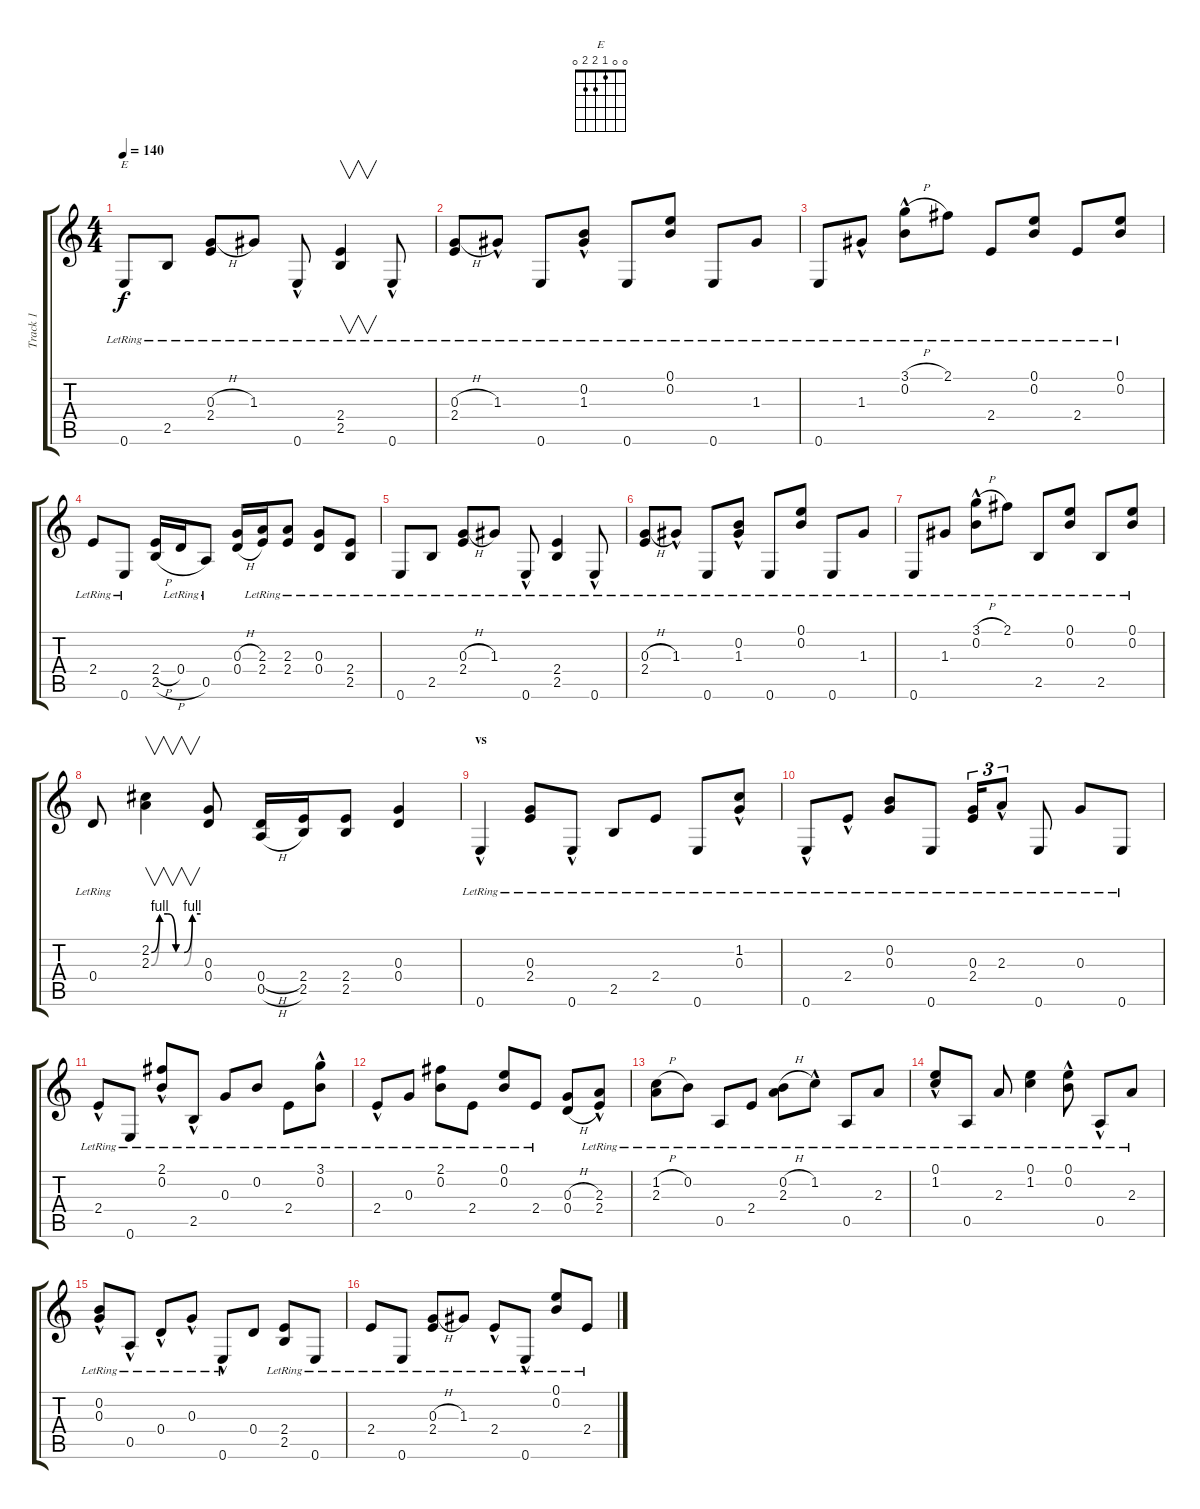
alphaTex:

\track ("Track 1" "Track 1") {instrument acousticguitarsteel}
\staff {score tabs}
\tuning (E4 B3 G3 D3 A2 E2) {hide}
\chord ("E" 0 0 1 2 2 0)
\ts (4 4)
\section ("" "")
\tempo 140
\clef g2
\ks c
0.6{lr}.8{ch "E" dy f} 2.5{lr}.8 (0.3{h} 2.4{lr}).8 1.3{lr}.8 0.6{hac lr}.8 (2.4{lr} 2.5{lr}).4{v} 0.6{hac lr}.8 |
(0.3{h} 2.4{lr}).8 1.3{hac lr}.8 0.6{lr}.8 (0.2{hac lr} 1.3{lr}).8 0.6{lr}.8 (0.1{lr} 0.2{lr}).8 0.6{lr}.8 1.3{lr}.8 |
0.6{lr}.8 1.3{hac lr}.8 (3.1{h} 0.2{hac lr}).8 2.1{lr}.8 2.4{lr}.8 (0.1{lr} 0.2{lr}).8 2.4{lr}.8 (0.1{lr} 0.2{lr}).8 |
2.4{lr}.8 0.6{lr}.8 (2.4{h} 2.5{h}).16 0.4{lr}.16 0.5{lr}.8 (0.3{h} 0.4{h}).16 (2.3{lr} 2.4{lr}).16 (2.3{lr} 2.4{lr}).8 (0.3{lr} 0.4{lr}).8 (2.4{lr} 2.5{lr}).8 |
0.6{lr}.8 2.5{lr}.8 (0.3{h} 2.4{lr}).8 1.3{lr}.8 0.6{hac lr}.8 (2.4{lr} 2.5{lr}).4 0.6{hac lr}.8 |
(0.3{h} 2.4{lr}).8 1.3{hac lr}.8 0.6{lr}.8 (0.2{hac lr} 1.3{lr}).8 0.6{lr}.8 (0.1{lr} 0.2{lr}).8 0.6{lr}.8 1.3{lr}.8 |
0.6{lr}.8 1.3{lr}.8 (3.1{h} 0.2{hac lr}).8 2.1{lr}.8 2.5{lr}.8 (0.1{lr} 0.2{lr}).8 2.5{lr}.8 (0.1{lr} 0.2{lr}).8 |
0.4{lr}.8 (2.2{be (custom 0 0 10 4 20 4 30 0 40 0 50 4 60 4)} 2.3{be (custom 0 0 10 4 20 4 30 0 40 0 50 4 60 4)}).4{v} (0.3 0.4).8 (0.4{h} 0.5{h}).16 (2.4 2.5).16 (2.4 2.5).8 (0.3 0.4).4 |
\section ("" "vs")
0.6{hac lr}.4 (0.3{lr} 2.4{lr}).8 0.6{hac lr}.8 2.5{lr}.8 2.4{lr}.8 0.6{lr}.8 (1.2{hac lr} 0.3{lr}).8 |
0.6{hac lr}.8 2.4{hac lr}.8 (0.2{lr} 0.3{lr}).8 0.6{lr}.8 (0.3{lr} 2.4{lr}).16{tu (3 2)} 2.3{hac lr}.8{tu (3 2)} 0.6{lr}.8 0.3{lr}.8 0.6{lr}.8 |
2.4{hac lr}.8 0.6{lr}.8 (2.1{lr} 0.2{hac lr}).8 2.5{hac lr}.8 0.3{lr}.8 0.2{lr}.8 2.4{lr}.8 (3.1{hac lr} 0.2{hac lr}).8 |
2.4{hac lr}.8 0.3{lr}.8 (2.1{lr} 0.2{lr}).8 2.4{lr}.8 (0.1{lr} 0.2{lr}).8 2.4{lr}.8 (0.3{h} 0.4{h}).8 (2.3{lr} 2.4{hac lr}).8 |
(1.2{h} 2.3{lr}).8 0.2{lr}.8 0.5{lr}.8 2.4{lr}.8 (0.2{h} 2.3{lr}).8 1.2{hac lr}.8 0.5{lr}.8 2.3{lr}.8 |
(0.1{hac lr} 1.2{lr}).8 0.5{lr}.8 2.3{lr}.8 (0.1{lr} 1.2{lr}).4 (0.1{hac lr} 0.2{lr}).8 0.5{hac lr}.8 2.3{lr}.8 |
(0.2{lr} 0.3{hac lr}).8 0.5{hac lr}.8 0.4{hac lr}.8 0.3{hac lr}.8 0.6{hac lr}.8 0.4.8 (2.4{lr} 2.5{lr}).8 0.6{lr}.8 |
2.4{lr}.8 0.6{lr}.8 (0.3{h} 2.4{lr}).8 1.3{lr}.8 2.4{hac lr}.8 0.6{hac lr}.8 (0.1{lr} 0.2{lr}).8 2.4{lr}.8
